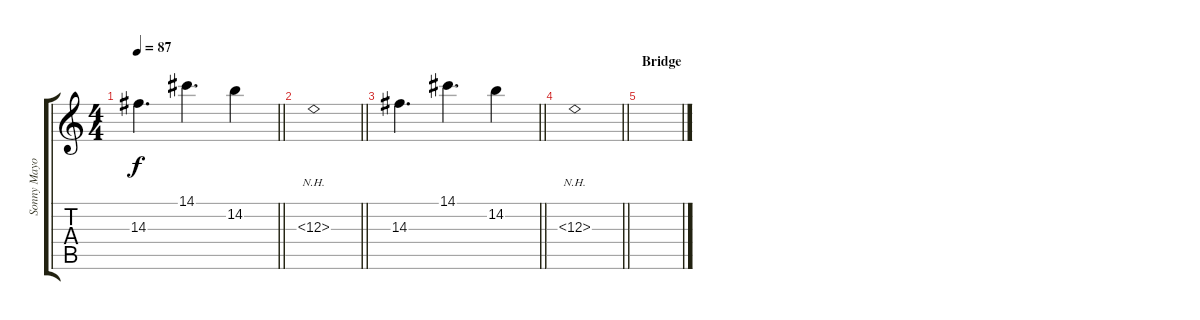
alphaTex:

\track ("Sonny Mayo/Clint Lowery clean" "Sonny Mayo") {instrument electricguitarclean}
\staff {score tabs}
\tuning (B3 A3 E3 B2 Gb2 B1) {hide}
\ts (4 4)
\tempo 87
\clef g2
\barLineRight lightlight
\ks c
14.3.4{d dy f} 14.1.4{d} 14.2.4 |
\barLineRight lightlight
12.3{nh}.1 |
\barLineRight lightlight
14.3.4{d} 14.1.4{d} 14.2.4 |
\barLineRight lightlight
12.3{nh}.1 |
\section ("" "Bridge")
